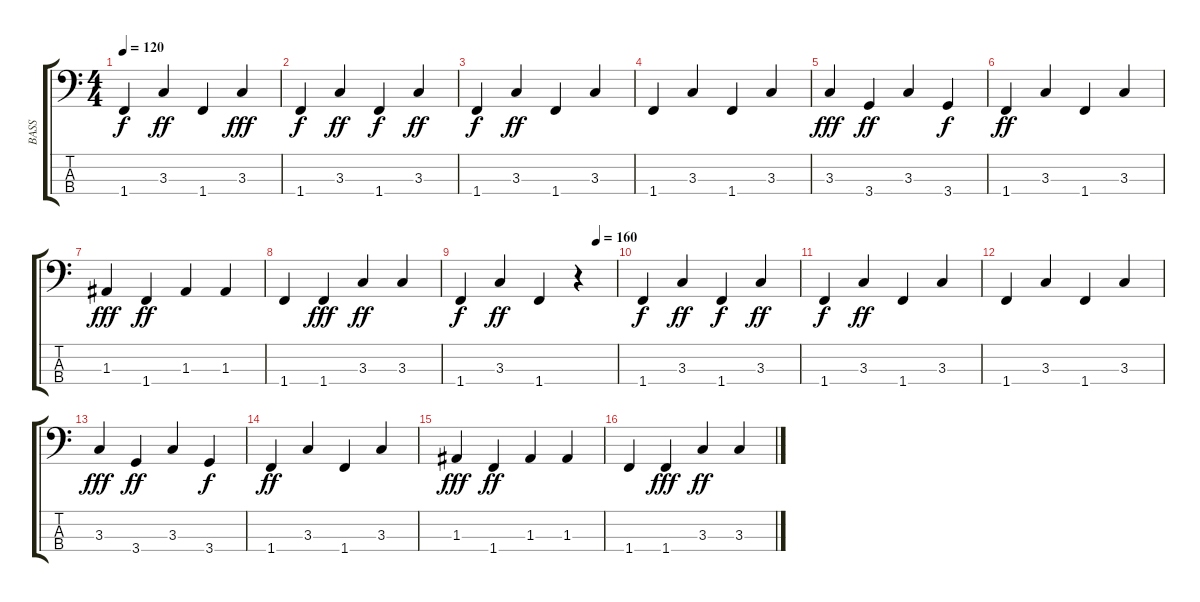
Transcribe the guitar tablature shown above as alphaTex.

\track ("BASS" "BASS") {instrument acousticbass}
\staff {score tabs}
\tuning (G2 D2 A1 E1) {hide}
\ts (4 4)
\tempo 120
\clef f4
\ks c
1.4.4{dy f} 3.3.4{dy ff} 1.4.4 3.3.4{dy fff} |
1.4.4{dy f} 3.3.4{dy ff} 1.4.4{dy f} 3.3.4{dy ff} |
1.4.4{dy f} 3.3.4{dy ff} 1.4.4 3.3.4 |
1.4.4 3.3.4 1.4.4 3.3.4 |
3.3.4{dy fff} 3.4.4{dy ff} 3.3.4 3.4.4{dy f} |
1.4.4{dy ff} 3.3.4 1.4.4 3.3.4 |
1.3.4{dy fff} 1.4.4{dy ff} 1.3.4 1.3.4 |
1.4.4 1.4.4{dy fff} 3.3.4{dy ff} 3.3.4 |
\tempo (160 0.875)
1.4.4{dy f} 3.3.4{dy ff} 1.4.4 r.4 |
1.4.4{dy f} 3.3.4{dy ff} 1.4.4{dy f} 3.3.4{dy ff} |
1.4.4{dy f} 3.3.4{dy ff} 1.4.4 3.3.4 |
1.4.4 3.3.4 1.4.4 3.3.4 |
3.3.4{dy fff} 3.4.4{dy ff} 3.3.4 3.4.4{dy f} |
1.4.4{dy ff} 3.3.4 1.4.4 3.3.4 |
1.3.4{dy fff} 1.4.4{dy ff} 1.3.4 1.3.4 |
1.4.4 1.4.4{dy fff} 3.3.4{dy ff} 3.3.4
